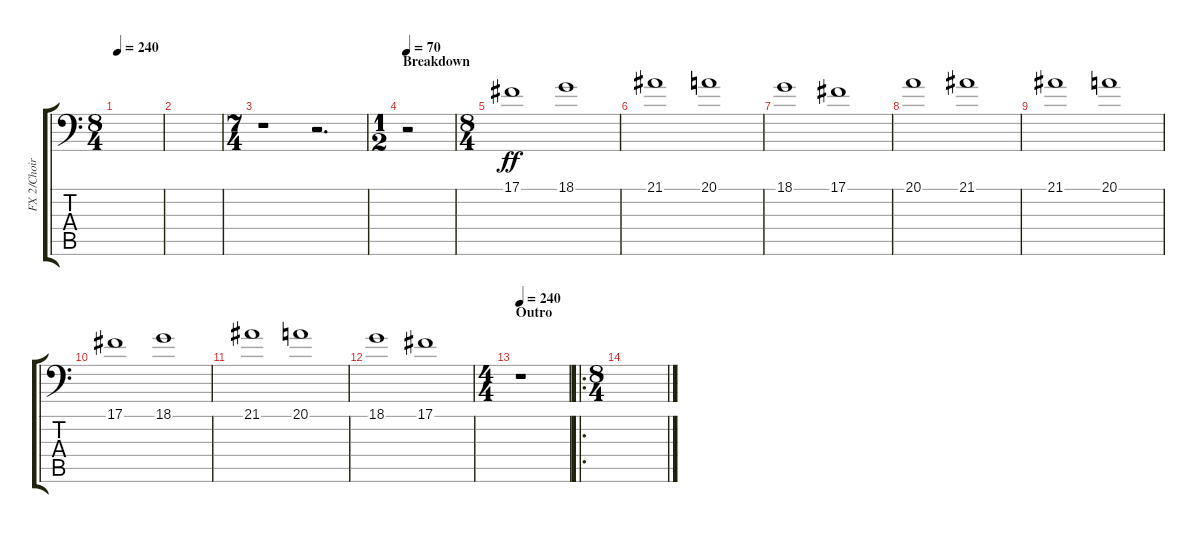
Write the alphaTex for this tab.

\track ("FX 2/Choir 2" "FX 2/Choir") {instrument reversecymbal}
\staff {score tabs}
\tuning (Db3 Ab2 E2 B1 Gb1 B0) {hide}
\ts (8 4)
\tempo 240
\clef f4
\ks c
|
|
\ts (7 4)
r.1 r.2{d} |
\ts (1 2)
\section ("" "Breakdown")
\tempo 70
r.2{balance 16 instrument choiraahs} |
\ts (8 4)
17.1.1{dy ff} 18.1.1 |
21.1.1 20.1.1 |
18.1.1 17.1.1 |
20.1.1 21.1.1 |
21.1.1 20.1.1 |
17.1.1 18.1.1 |
21.1.1 20.1.1 |
18.1.1 17.1.1 |
\ts (4 4)
\section ("" "Outro")
\tempo 240
r.1 |
\ro
\ts (8 4)
